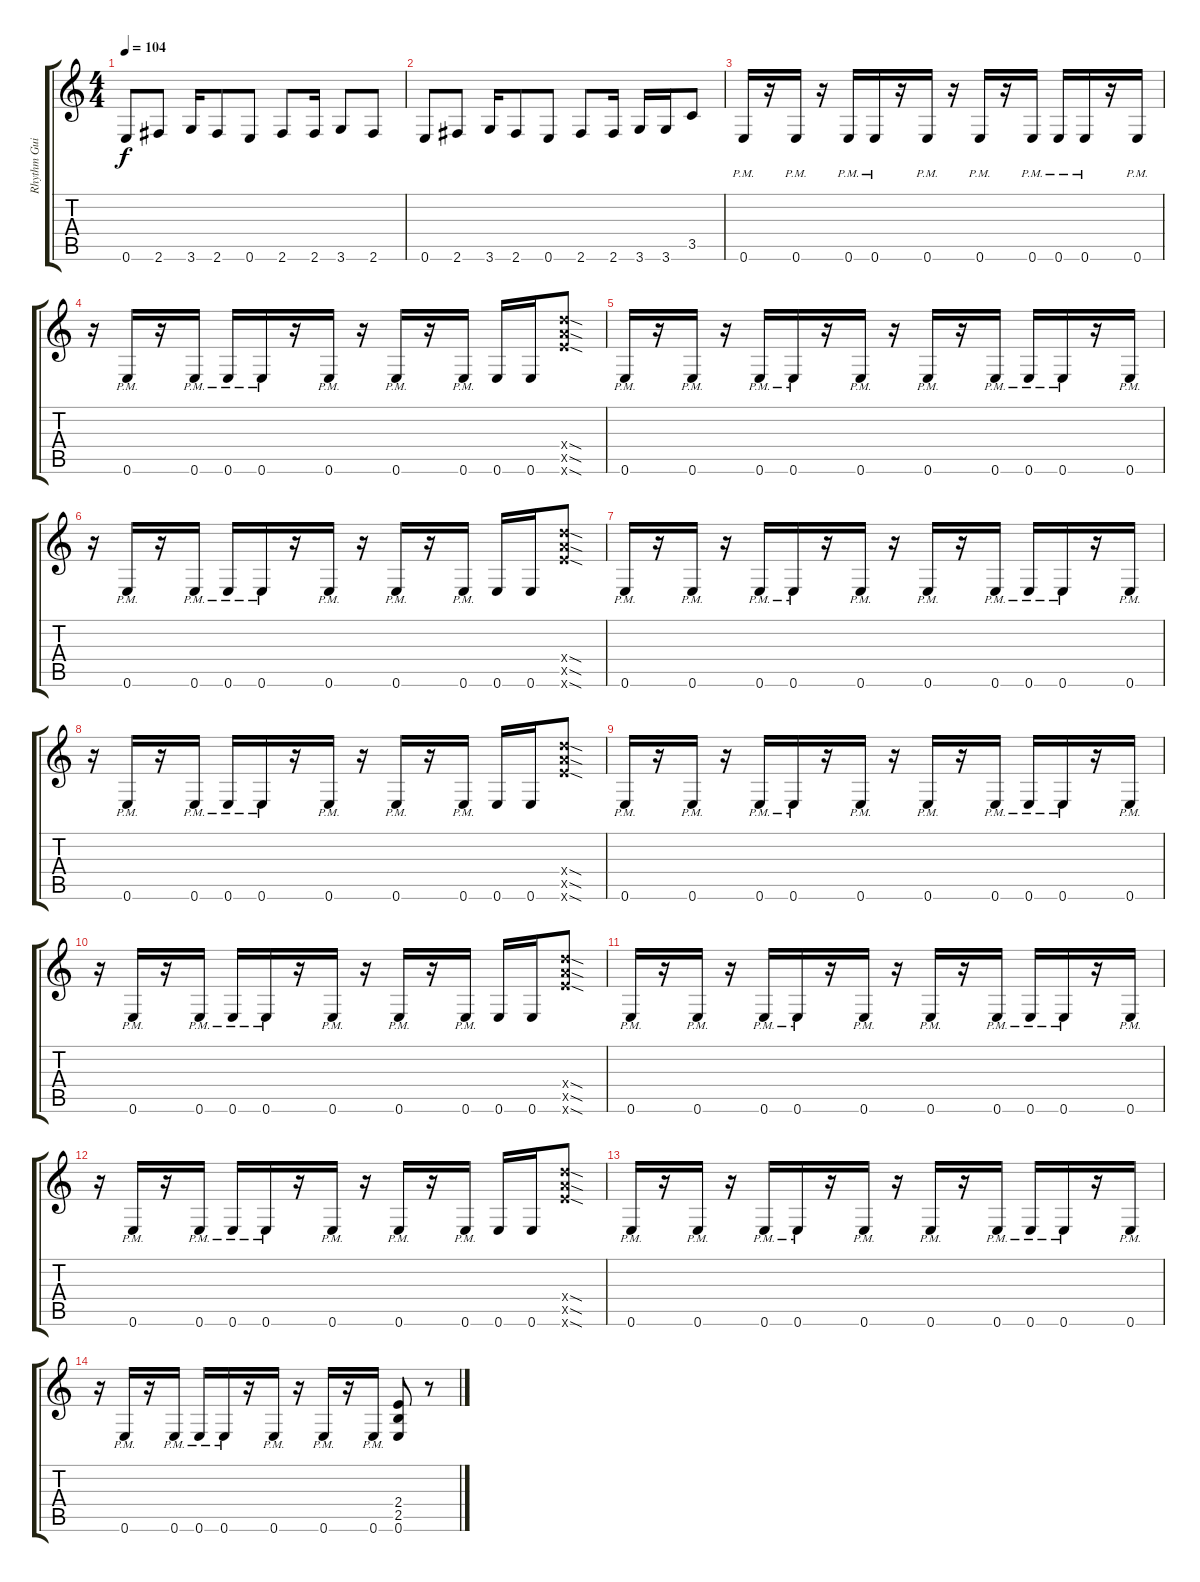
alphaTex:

\track ("Rhythm Guitar" "Rhythm Gui") {instrument distortionguitar}
\staff {score tabs}
\tuning (E4 B3 G3 D3 A2 E2) {hide}
\ts (4 4)
\tempo 104
\clef g2
\ks c
0.6.8{dy f} 2.6.8 3.6.16 2.6.8 0.6.8 2.6.8 2.6.16 3.6.8 2.6.8 |
0.6.8 2.6.8 3.6.16 2.6.8 0.6.8 2.6.8 2.6.16 3.6.16 3.6.16 3.5.8 |
0.6{pm}.16 r.16 0.6{pm}.16 r.16 0.6{pm}.16 0.6{pm}.16 r.16 0.6{pm}.16 r.16 0.6{pm}.16 r.16 0.6{pm}.16 0.6{pm}.16 0.6{pm}.16 r.16 0.6{pm}.16 |
r.16 0.6{pm}.16 r.16 0.6{pm}.16 0.6{pm}.16 0.6{pm}.16 r.16 0.6{pm}.16 r.16 0.6{pm}.16 r.16 0.6{pm}.16 0.6.16 0.6.16 (12.4{sod x} 12.5{sod x} 12.6{sod x}).8 |
0.6{pm}.16 r.16 0.6{pm}.16 r.16 0.6{pm}.16 0.6{pm}.16 r.16 0.6{pm}.16 r.16 0.6{pm}.16 r.16 0.6{pm}.16 0.6{pm}.16 0.6{pm}.16 r.16 0.6{pm}.16 |
r.16 0.6{pm}.16 r.16 0.6{pm}.16 0.6{pm}.16 0.6{pm}.16 r.16 0.6{pm}.16 r.16 0.6{pm}.16 r.16 0.6{pm}.16 0.6.16 0.6.16 (12.4{sod x} 12.5{sod x} 12.6{sod x}).8 |
0.6{pm}.16 r.16 0.6{pm}.16 r.16 0.6{pm}.16 0.6{pm}.16 r.16 0.6{pm}.16 r.16 0.6{pm}.16 r.16 0.6{pm}.16 0.6{pm}.16 0.6{pm}.16 r.16 0.6{pm}.16 |
r.16 0.6{pm}.16 r.16 0.6{pm}.16 0.6{pm}.16 0.6{pm}.16 r.16 0.6{pm}.16 r.16 0.6{pm}.16 r.16 0.6{pm}.16 0.6.16 0.6.16 (12.4{sod x} 12.5{sod x} 12.6{sod x}).8 |
0.6{pm}.16 r.16 0.6{pm}.16 r.16 0.6{pm}.16 0.6{pm}.16 r.16 0.6{pm}.16 r.16 0.6{pm}.16 r.16 0.6{pm}.16 0.6{pm}.16 0.6{pm}.16 r.16 0.6{pm}.16 |
r.16 0.6{pm}.16 r.16 0.6{pm}.16 0.6{pm}.16 0.6{pm}.16 r.16 0.6{pm}.16 r.16 0.6{pm}.16 r.16 0.6{pm}.16 0.6.16 0.6.16 (12.4{sod x} 12.5{sod x} 12.6{sod x}).8 |
0.6{pm}.16 r.16 0.6{pm}.16 r.16 0.6{pm}.16 0.6{pm}.16 r.16 0.6{pm}.16 r.16 0.6{pm}.16 r.16 0.6{pm}.16 0.6{pm}.16 0.6{pm}.16 r.16 0.6{pm}.16 |
r.16 0.6{pm}.16 r.16 0.6{pm}.16 0.6{pm}.16 0.6{pm}.16 r.16 0.6{pm}.16 r.16 0.6{pm}.16 r.16 0.6{pm}.16 0.6.16 0.6.16 (12.4{sod x} 12.5{sod x} 12.6{sod x}).8 |
0.6{pm}.16 r.16 0.6{pm}.16 r.16 0.6{pm}.16 0.6{pm}.16 r.16 0.6{pm}.16 r.16 0.6{pm}.16 r.16 0.6{pm}.16 0.6{pm}.16 0.6{pm}.16 r.16 0.6{pm}.16 |
r.16 0.6{pm}.16 r.16 0.6{pm}.16 0.6{pm}.16 0.6{pm}.16 r.16 0.6{pm}.16 r.16 0.6{pm}.16 r.16 0.6{pm}.16 (2.4 2.5 0.6).8 r.8
